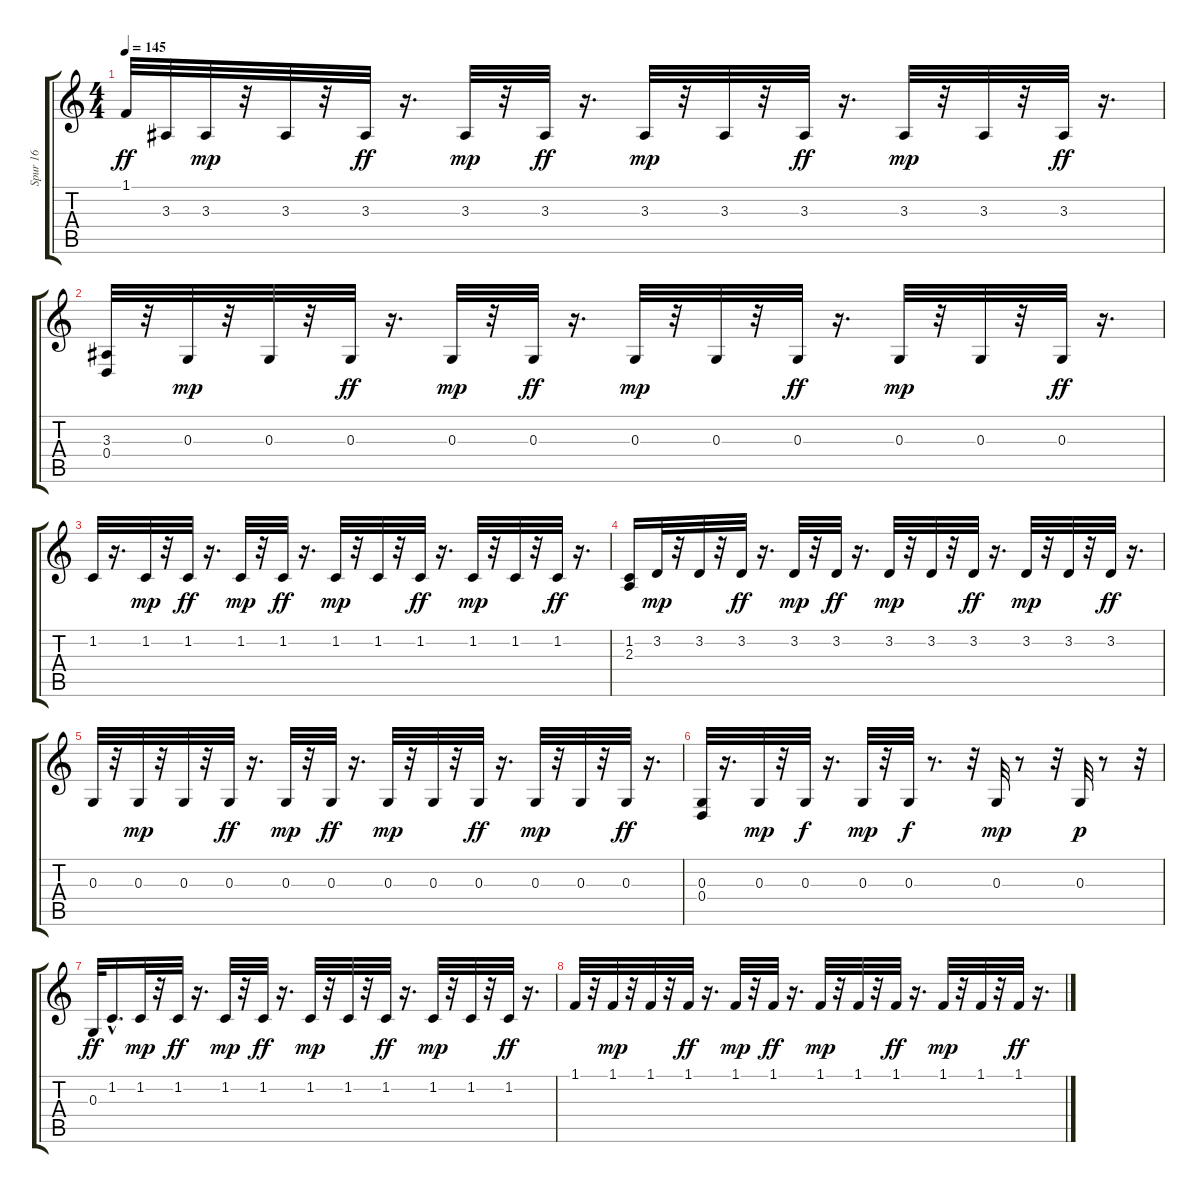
\track ("Spur 16" "Spur 16") {instrument lead8bassandlead}
\staff {score tabs}
\tuning (E4 B3 G3 D3 A2 E2) {hide}
\ts (4 4)
\tempo 145
\clef g2
\ks c
1.1.32{dy ff balance 2} 3.3.32 3.3.32{dy mp} r.32 3.3.32{balance 10} r.32 3.3.32{dy ff balance 2} r.16{d} 3.3.32{dy mp balance 10} r.32 3.3.32{dy ff balance 2} r.16{d} 3.3.32{dy mp balance 10} r.32 3.3.32{balance 16} r.32 3.3.32{dy ff balance 1} r.16{d} 3.3.32{dy mp balance 10} r.32 3.3.32{balance 14} r.32 3.3.32{dy ff balance 15} r.16{d} |
(3.3 0.4).32{balance 10} r.32 0.3.32{dy mp} r.32 0.3.32{balance 2} r.32 0.3.32{dy ff balance 8} r.16{d} 0.3.32{dy mp balance 10} r.32 0.3.32{dy ff balance 5} r.16{d} 0.3.32{dy mp balance 10} r.32 0.3.32{balance 14} r.32 0.3.32{dy ff balance 2} r.16{d} 0.3.32{dy mp balance 10} r.32 0.3.32{balance 2} r.32 0.3.32{dy ff balance 1} r.16{d} |
1.2.32{balance 2} r.16{d} 1.2.32{dy mp balance 10} r.32 1.2.32{dy ff balance 2} r.16{d} 1.2.32{dy mp balance 10} r.32 1.2.32{dy ff balance 2} r.16{d} 1.2.32{dy mp balance 6} r.32 1.2.32{balance 14} r.32 1.2.32{dy ff balance 0} r.16{d} 1.2.32{dy mp balance 10} r.32 1.2.32{balance 14} r.32 1.2.32{dy ff balance 15} r.16{d} |
(1.2 2.3).16{balance 10} 3.2.32{dy mp} r.32 3.2.32{balance 2} r.32 3.2.32{dy ff balance 8} r.16{d} 3.2.32{dy mp balance 10} r.32 3.2.32{dy ff balance 5} r.16{d} 3.2.32{dy mp balance 10} r.32 3.2.32{balance 15} r.32 3.2.32{dy ff balance 1} r.16{d} 3.2.32{dy mp balance 10} r.32 3.2.32{balance 2} r.32 3.2.32{dy ff balance 1} r.16{d} |
0.3.32{balance 2} r.32 0.3.32{dy mp} r.32 0.3.32{balance 10} r.32 0.3.32{dy ff balance 2} r.16{d} 0.3.32{dy mp balance 10} r.32 0.3.32{dy ff balance 2} r.16{d} 0.3.32{dy mp balance 10} r.32 0.3.32{balance 16} r.32 0.3.32{dy ff balance 1} r.16{d} 0.3.32{dy mp balance 10} r.32 0.3.32{balance 14} r.32 0.3.32{dy ff balance 15} r.16{d} |
(0.3 0.4).32{balance 10} r.16{d} 0.3.32{dy mp balance 10} r.32 0.3.32{dy f balance 2} r.16{d} 0.3.32{dy mp balance 10} r.32 0.3.32{dy f balance 2} r.8{d} r.32 0.3.32{dy mp balance 10} r.8 r.32 0.3.32{dy p balance 15} r.8 r.32 |
0.3.32{dy ff balance 2} 1.2{hac}.16{d} 1.2.32{dy mp balance 10} r.32 1.2.32{dy ff balance 2} r.16{d} 1.2.32{dy mp balance 10} r.32 1.2.32{dy ff balance 2} r.16{d} 1.2.32{dy mp balance 6} r.32 1.2.32{balance 14} r.32 1.2.32{dy ff balance 0} r.16{d} 1.2.32{dy mp balance 10} r.32 1.2.32{balance 14} r.32 1.2.32{dy ff balance 15} r.16{d} |
1.1.32{balance 10} r.32 1.1.32{dy mp} r.32 1.1.32{balance 2} r.32 1.1.32{dy ff balance 8} r.16{d} 1.1.32{dy mp balance 10} r.32 1.1.32{dy ff balance 5} r.16{d} 1.1.32{dy mp balance 10} r.32 1.1.32{balance 15} r.32 1.1.32{dy ff balance 1} r.16{d} 1.1.32{dy mp balance 10} r.32 1.1.32{balance 2} r.32 1.1.32{dy ff balance 1} r.16{d}
